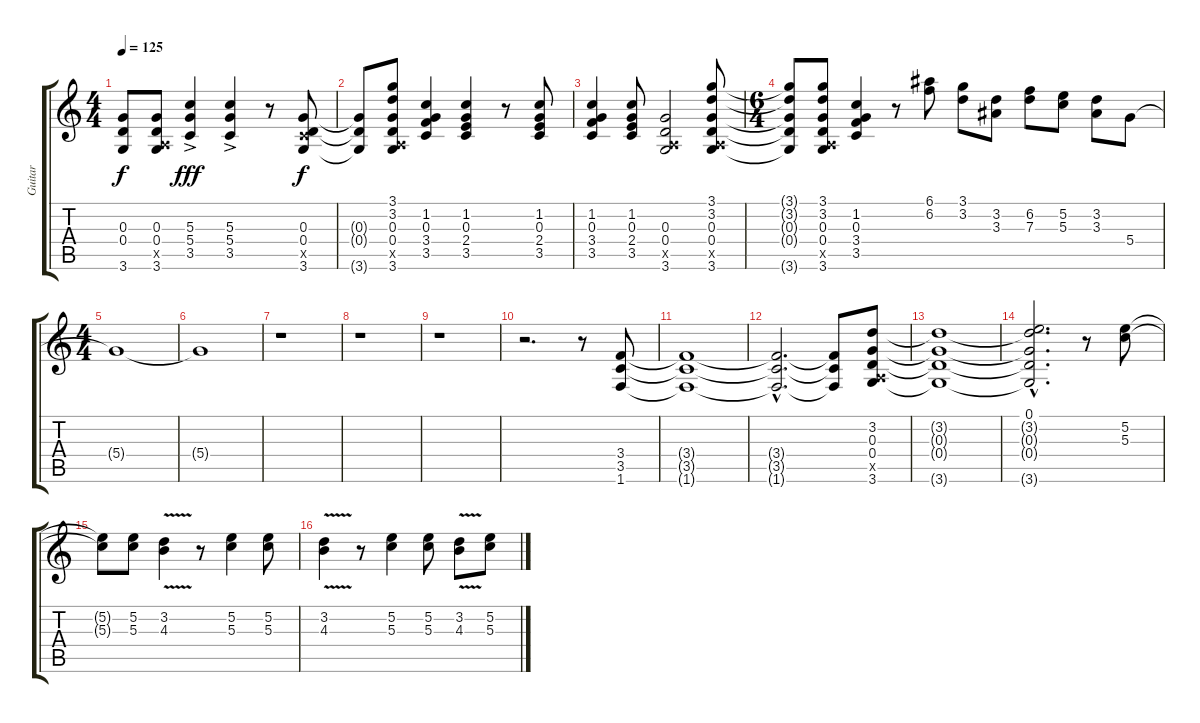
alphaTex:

\track ("Guitar" "Guitar") {instrument distortionguitar}
\staff {score tabs}
\tuning (E4 B3 G3 D3 A2 E2) {hide}
\ts (4 4)
\tempo 125
\clef g2
\ks c
(0.3{t} 0.4{t} 3.6{t}).8{dy f} (0.3 0.4 0.5{x} 3.6).8 (5.3{ac} 5.4 3.5).4{dy fff} (5.3{ac} 5.4 3.5).4 r.8 (0.3 0.4 3.5{x} 3.6).8{dy f} |
(0.3{t} 0.4{t} 3.6{t}).8 (3.1 3.2 0.3 0.4 0.5{x} 3.6).8 (1.2 0.3 3.4 3.5).4 (1.2 0.3 2.4 3.5).4 r.8 (1.2 0.3 2.4 3.5).8 |
(1.2 0.3 3.4 3.5).4 (1.2 0.3 2.4 3.5).8 (0.3 0.4 0.5{x} 3.6).2 (3.1 3.2 0.3 0.4 0.5{x} 3.6).8 |
\ts (6 4)
(3.1{t} 3.2{t} 0.3{t} 0.4{t} 3.6{t}).8 (3.1 3.2 0.3 0.4 0.5{x} 3.6).8 (1.2 0.3 3.4 3.5).4 r.8 (6.1 6.2).8 (3.1 3.2).8 (3.2 3.3).8 (6.2 7.3).8 (5.2 5.3).8 (3.2 3.3).8 5.4.8 |
\ts (4 4)
5.4{t}.1 |
5.4{t}.1 |
r.1 |
r.1 |
r.1 |
r.2{d} r.8 (3.4 3.5 1.6).8 |
(3.4{t} 3.5{t} 1.6{t}).1 |
(3.4{hac t} 3.5{hac t} 1.6{hac t}).2{d} (3.4{t} 3.5{t} 1.6{t}).8 (3.2 0.3 0.4 0.5{x} 3.6).8 |
(3.2{t} 0.3{t} 0.4{t} 3.6{t}).1 |
(0.1{hac} 3.2{hac t} 0.3{hac t} 0.4{hac t} 3.6{hac t}).2{d} r.8 (5.2 5.3).8 |
(5.2{t} 5.3{t}).8 (5.2 5.3).8 (3.2{v} 4.3{v}).4 r.8 (5.2 5.3).4 (5.2 5.3).8 |
(3.2{v} 4.3{v}).4 r.8 (5.2 5.3).4 (5.2 5.3).8 (3.2{v} 4.3{v}).8 (5.2 5.3).8
